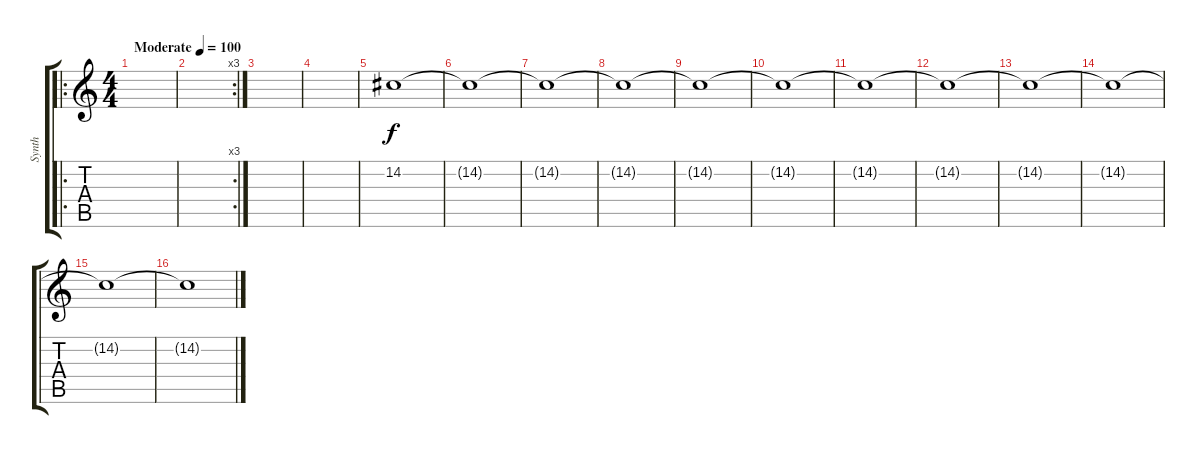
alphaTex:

\track ("Synth" "Synth") {instrument pad2warm}
\staff {score tabs}
\tuning (E4 B3 G3 D3 A2 E2) {hide}
\ro
\ts (4 4)
\tempo (100 "Moderate")
\clef g2
\ks c
|
\rc 3
|
|
|
14.2.1{volume 7} |
14.2{t}.1 |
14.2{t}.1 |
14.2{t}.1 |
14.2{t}.1 |
14.2{t}.1 |
14.2{t}.1{volume 4} |
14.2{t}.1 |
14.2{t}.1 |
14.2{t}.1 |
14.2{t}.1 |
14.2{t}.1
